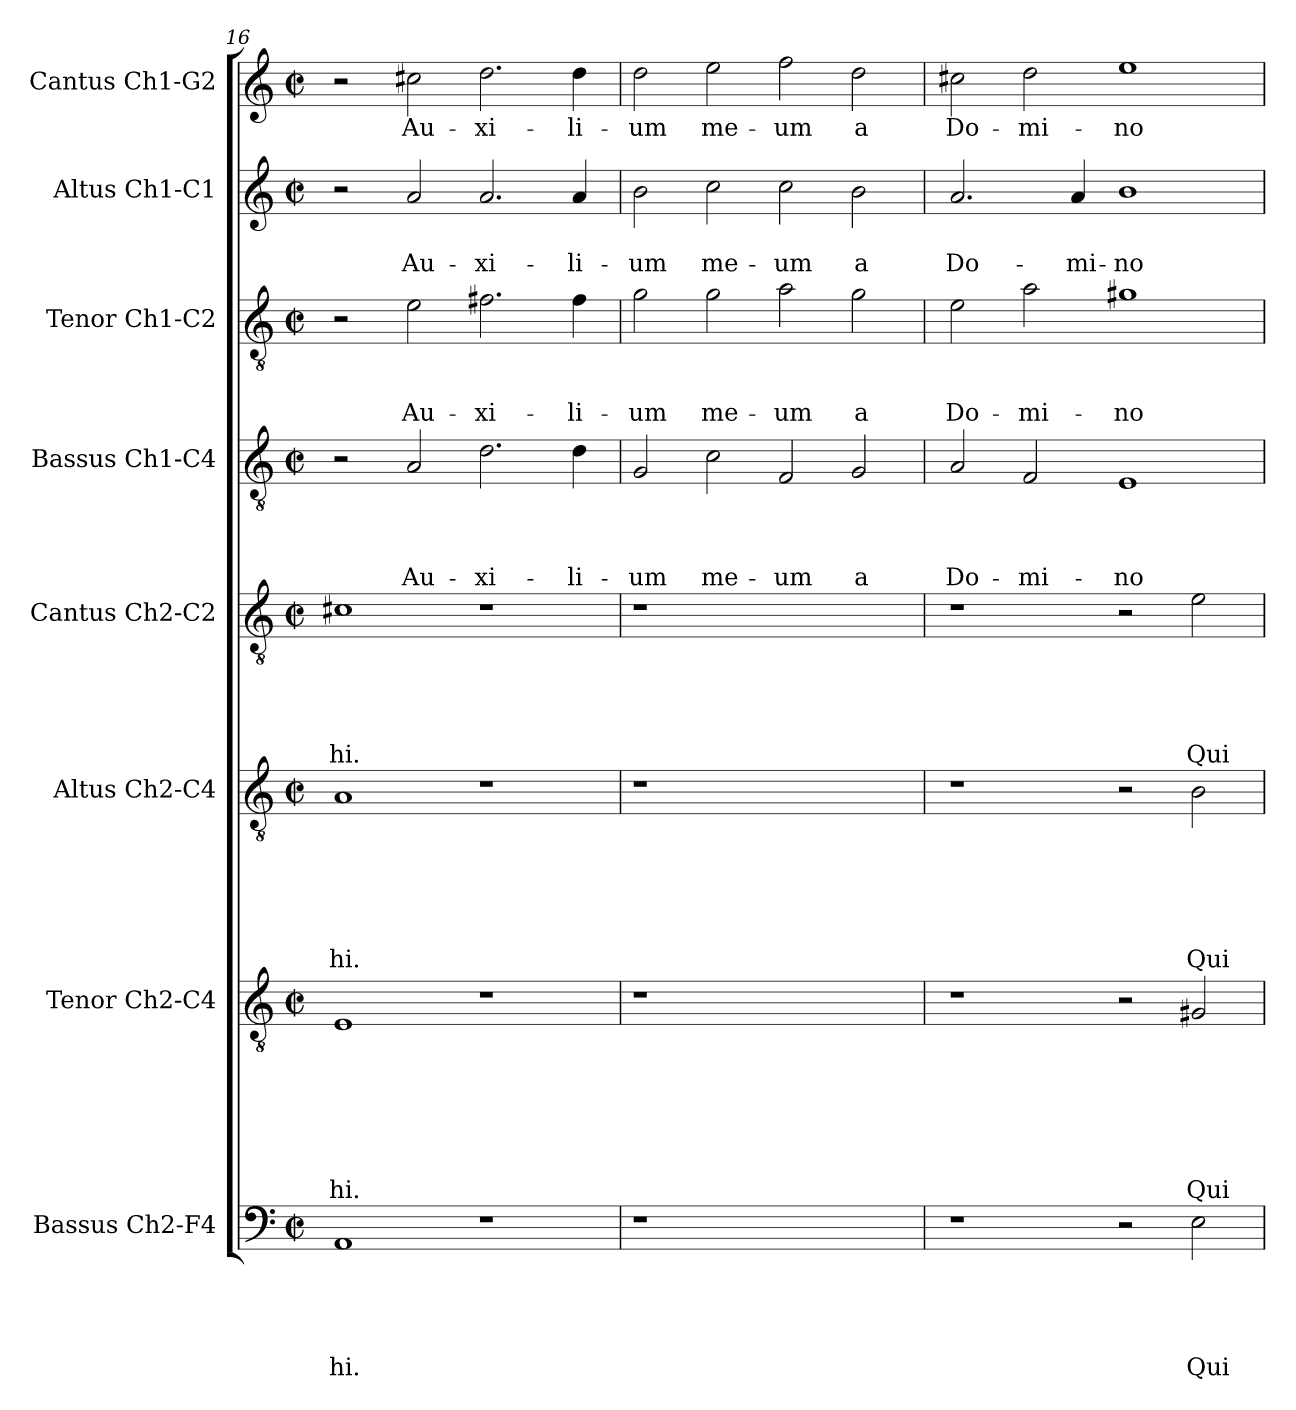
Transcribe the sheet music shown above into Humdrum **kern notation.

**kern	**text	**text	**text	**text	**text	**kern	**text	**text	**text	**text	**text	**text	**text	**kern	**text	**text	**text	**text	**text	**text	**kern	**text	**text	**text	**text	**text	**kern	**text	**text	**text	**text	**kern	**text	**text	**text	**kern	**text	**text	**kern	**text
*part8	*part8	*part8	*part8	*part8	*part8	*part7	*part7	*part7	*part7	*part7	*part7	*part7	*part7	*part6	*part6	*part6	*part6	*part6	*part6	*part6	*part5	*part5	*part5	*part5	*part5	*part5	*part4	*part4	*part4	*part4	*part4	*part3	*part3	*part3	*part3	*part2	*part2	*part2	*part1	*part1
*staff8	*staff8	*staff8	*staff8	*staff8	*staff8	*staff7	*staff7	*staff7	*staff7	*staff7	*staff7	*staff7	*staff7	*staff6	*staff6	*staff6	*staff6	*staff6	*staff6	*staff6	*staff5	*staff5	*staff5	*staff5	*staff5	*staff5	*staff4	*staff4	*staff4	*staff4	*staff4	*staff3	*staff3	*staff3	*staff3	*staff2	*staff2	*staff2	*staff1	*staff1
*I"Bassus Ch2-F4	*	*	*	*	*	*I"Tenor Ch2-C4	*	*	*	*	*	*	*	*I"Altus Ch2-C4	*	*	*	*	*	*	*I"Cantus Ch2-C2	*	*	*	*	*	*I"Bassus Ch1-C4	*	*	*	*	*I"Tenor Ch1-C2	*	*	*	*I"Altus Ch1-C1	*	*	*I"Cantus Ch1-G2	*
*I'B2	*	*	*	*	*	*I'T2	*	*	*	*	*	*	*	*I'A2	*	*	*	*	*	*	*I'C2	*	*	*	*	*	*I'B	*	*	*	*	*I'T	*	*	*	*I'A	*	*	*I'C	*
!!LO:LB:g=z
*clefF4	*	*	*	*	*	*clefGv2	*	*	*	*	*	*	*	*clefGv2	*	*	*	*	*	*	*clefGv2	*	*	*	*	*	*clefGv2	*	*	*	*	*clefGv2	*	*	*	*clefG2	*	*	*clefG2	*
*k[]	*	*	*	*	*	*k[]	*	*	*	*	*	*	*	*k[]	*	*	*	*	*	*	*k[]	*	*	*	*	*	*k[]	*	*	*	*	*k[]	*	*	*	*k[]	*	*	*k[]	*
*C:	*	*	*	*	*	*C:	*	*	*	*	*	*	*	*C:	*	*	*	*	*	*	*C:	*	*	*	*	*	*C:	*	*	*	*	*C:	*	*	*	*C:	*	*	*C:	*
*M2/2	*	*	*	*	*	*M2/2	*	*	*	*	*	*	*	*M2/2	*	*	*	*	*	*	*M2/2	*	*	*	*	*	*M2/2	*	*	*	*	*M2/2	*	*	*	*M2/2	*	*	*M2/2	*
*met(c|)	*	*	*	*	*	*met(c|)	*	*	*	*	*	*	*	*met(c|)	*	*	*	*	*	*	*met(c|)	*	*	*	*	*	*met(c|)	*	*	*	*	*met(c|)	*	*	*	*met(c|)	*	*	*met(c|)	*
=16	=16	=16	=16	=16	=16	=16	=16	=16	=16	=16	=16	=16	=16	=16	=16	=16	=16	=16	=16	=16	=16	=16	=16	=16	=16	=16	=16	=16	=16	=16	=16	=16	=16	=16	=16	=16	=16	=16	=16	=16
!	!	!	!	!	!LO:LY:b	!	!	!	!	!	!	!	!LO:LY:b	!	!	!	!	!	!	!LO:LY:b	!	!	!	!	!	!LO:LY:b	!	!	!	!	!	!	!	!	!	!	!	!	!	!
1AA	.	.	.	.	-hi.	1E	.	.	.	.	.	.	-hi.	1A	.	.	.	.	.	-hi.	1c#X	.	.	.	.	-hi.	2r	.	.	.	.	2r	.	.	.	2r	.	.	2r	.
!	!	!	!	!	!	!	!	!	!	!	!	!	!	!	!	!	!	!	!	!	!	!	!	!	!	!	!	!	!	!	!LO:LY:b	!	!	!	!LO:LY:b	!	!	!LO:LY:b	!	!LO:LY:b
.	.	.	.	.	.	.	.	.	.	.	.	.	.	.	.	.	.	.	.	.	.	.	.	.	.	.	2A/	.	.	.	Au-	2e\	.	.	Au-	2a/	.	Au-	2cc#X\	Au-
!	!	!	!	!	!	!	!	!	!	!	!	!	!	!	!	!	!	!	!	!	!	!	!	!	!	!	!	!	!	!	!LO:LY:b	!	!	!	!LO:LY:b	!	!	!LO:LY:b	!	!LO:LY:b
1r	.	.	.	.	.	1r	.	.	.	.	.	.	.	1r	.	.	.	.	.	.	1r	.	.	.	.	.	2.d\	.	.	.	-xi-	2.f#X\	.	.	-xi-	2.a/	.	-xi-	2.dd\	-xi-
!	!	!	!	!	!	!	!	!	!	!	!	!	!	!	!	!	!	!	!	!	!	!	!	!	!	!	!	!	!	!	!LO:LY:b	!	!	!	!LO:LY:b	!	!	!LO:LY:b	!	!LO:LY:b
.	.	.	.	.	.	.	.	.	.	.	.	.	.	.	.	.	.	.	.	.	.	.	.	.	.	.	4d\	.	.	.	-li-	4f#\	.	.	-li-	4a/	.	-li-	4dd\	-li-
=17	=17	=17	=17	=17	=17	=17	=17	=17	=17	=17	=17	=17	=17	=17	=17	=17	=17	=17	=17	=17	=17	=17	=17	=17	=17	=17	=17	=17	=17	=17	=17	=17	=17	=17	=17	=17	=17	=17	=17	=17
!	!	!	!	!	!	!	!	!	!	!	!	!	!	!	!	!	!	!	!	!	!	!	!	!	!	!	!	!	!	!	!LO:LY:b	!	!	!	!LO:LY:b	!	!	!LO:LY:b	!	!LO:LY:b
1r	.	.	.	.	.	1r	.	.	.	.	.	.	.	1r	.	.	.	.	.	.	1r	.	.	.	.	.	2G/	.	.	.	-um	2g\	.	.	-um	2b\	.	-um	2dd\	-um
!	!	!	!	!	!	!	!	!	!	!	!	!	!	!	!	!	!	!	!	!	!	!	!	!	!	!	!	!	!	!	!LO:LY:b	!	!	!	!LO:LY:b	!	!	!LO:LY:b	!	!LO:LY:b
.	.	.	.	.	.	.	.	.	.	.	.	.	.	.	.	.	.	.	.	.	.	.	.	.	.	.	2c\	.	.	.	me-	2g\	.	.	me-	2cc\	.	me-	2ee\	me-
!	!	!	!	!	!	!	!	!	!	!	!	!	!	!	!	!	!	!	!	!	!	!	!	!	!	!	!	!	!	!	!LO:LY:b	!	!	!	!LO:LY:b	!	!	!LO:LY:b	!	!LO:LY:b
1ryy	.	.	.	.	.	1ryy	.	.	.	.	.	.	.	1ryy	.	.	.	.	.	.	1ryy	.	.	.	.	.	2F/	.	.	.	-um	2a\	.	.	-um	2cc\	.	-um	2ff\	-um
!	!	!	!	!	!	!	!	!	!	!	!	!	!	!	!	!	!	!	!	!	!	!	!	!	!	!	!	!	!	!	!LO:LY:b	!	!	!	!LO:LY:b	!	!	!LO:LY:b	!	!LO:LY:b
.	.	.	.	.	.	.	.	.	.	.	.	.	.	.	.	.	.	.	.	.	.	.	.	.	.	.	2G/	.	.	.	a	2g\	.	.	a	2b\	.	a	2dd\	a
=18	=18	=18	=18	=18	=18	=18	=18	=18	=18	=18	=18	=18	=18	=18	=18	=18	=18	=18	=18	=18	=18	=18	=18	=18	=18	=18	=18	=18	=18	=18	=18	=18	=18	=18	=18	=18	=18	=18	=18	=18
!	!	!	!	!	!	!	!	!	!	!	!	!	!	!	!	!	!	!	!	!	!	!	!	!	!	!	!	!	!	!	!LO:LY:b	!	!	!	!LO:LY:b	!	!	!LO:LY:b	!	!LO:LY:b
1r	.	.	.	.	.	1r	.	.	.	.	.	.	.	1r	.	.	.	.	.	.	1r	.	.	.	.	.	2A/	.	.	.	Do-	2e\	.	.	Do-	2.a/	.	Do-	2cc#X\	Do-
!	!	!	!	!	!	!	!	!	!	!	!	!	!	!	!	!	!	!	!	!	!	!	!	!	!	!	!	!	!	!	!LO:LY:b	!	!	!	!LO:LY:b	!	!	!	!	!LO:LY:b
.	.	.	.	.	.	.	.	.	.	.	.	.	.	.	.	.	.	.	.	.	.	.	.	.	.	.	2F/	.	.	.	-mi-	2a\	.	.	-mi-	.	.	.	2dd\	-mi-
!	!	!	!	!	!	!	!	!	!	!	!	!	!	!	!	!	!	!	!	!	!	!	!	!	!	!	!	!	!	!	!	!	!	!	!	!	!	!LO:LY:b	!	!
.	.	.	.	.	.	.	.	.	.	.	.	.	.	.	.	.	.	.	.	.	.	.	.	.	.	.	.	.	.	.	.	.	.	.	.	4a/	.	-mi-	.	.
!	!	!	!	!	!	!	!	!	!	!	!	!	!	!	!	!	!	!	!	!	!	!	!	!	!	!	!	!	!	!	!LO:LY:b	!	!	!	!LO:LY:b	!	!	!LO:LY:b	!	!LO:LY:b
2r	.	.	.	.	.	2r	.	.	.	.	.	.	.	2r	.	.	.	.	.	.	2r	.	.	.	.	.	1E	.	.	.	-no	1g#X	.	.	-no	1b	.	-no	1ee	-no
!	!	!	!	!	!LO:LY:b	!	!	!	!	!	!	!	!LO:LY:b	!	!	!	!	!	!	!LO:LY:b	!	!	!	!	!	!LO:LY:b	!	!	!	!	!	!	!	!	!	!	!	!	!	!
2E\	.	.	.	.	Qui	2G#X/	.	.	.	.	.	.	Qui	2B\	.	.	.	.	.	Qui	2e\	.	.	.	.	Qui	.	.	.	.	.	.	.	.	.	.	.	.	.	.
=	=	=	=	=	=	=	=	=	=	=	=	=	=	=	=	=	=	=	=	=	=	=	=	=	=	=	=	=	=	=	=	=	=	=	=	=	=	=	=	=
*-	*-	*-	*-	*-	*-	*-	*-	*-	*-	*-	*-	*-	*-	*-	*-	*-	*-	*-	*-	*-	*-	*-	*-	*-	*-	*-	*-	*-	*-	*-	*-	*-	*-	*-	*-	*-	*-	*-	*-	*-
